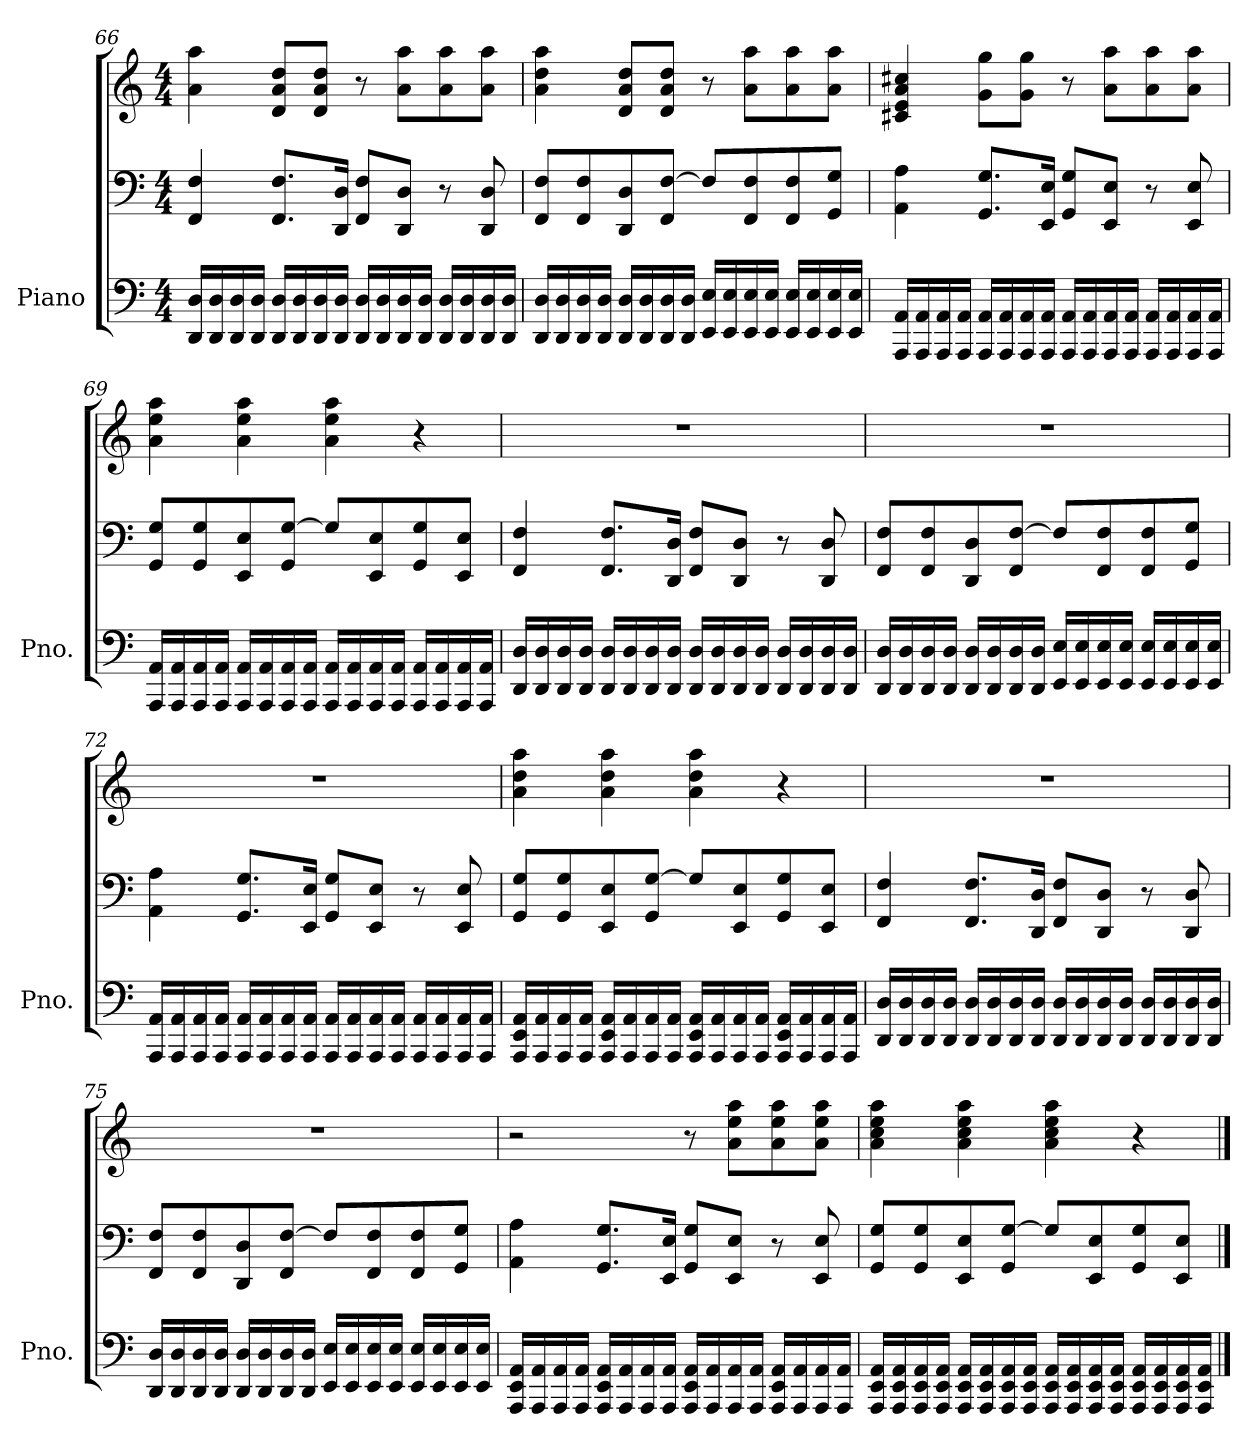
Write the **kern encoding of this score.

**kern	**kern	**kern
*part1	*part1	*part1
*staff3	*staff2	*staff1
*I"Piano	*	*
*I'Pno.	*	*
*clefF4	*clefF4	*clefG2
*k[]	*k[]	*k[]
*M4/4	*M4/4	*M4/4
=66	=66	=66
16DD/ 16D/LL	4FF/ 4F/	4a\ 4aa\
16DD/ 16D/	.	.
16DD/ 16D/	.	.
16DD/ 16D/JJ	.	.
16DD/ 16D/LL	8.FF/ 8.F/L	8d/ 8a/ 8dd/L
16DD/ 16D/	.	.
16DD/ 16D/	.	8d/ 8a/ 8dd/J
16DD/ 16D/JJ	16DD/ 16D/Jk	.
16DD/ 16D/LL	8FF/ 8F/L	8r
16DD/ 16D/	.	.
16DD/ 16D/	8DD/ 8D/J	8a\ 8aa\L
16DD/ 16D/JJ	.	.
16DD/ 16D/LL	8r	8a\ 8aa\
16DD/ 16D/	.	.
16DD/ 16D/	8DD/ 8D/	8a\ 8aa\J
16DD/ 16D/JJ	.	.
!!LO:LB:g=z
=67	=67	=67
16DD/ 16D/LL	8FF/ 8F/L	4a\ 4dd\ 4aa\
16DD/ 16D/	.	.
16DD/ 16D/	8FF/ 8F/	.
16DD/ 16D/JJ	.	.
16DD/ 16D/LL	8DD/ 8D/	8d/ 8a/ 8dd/L
16DD/ 16D/	.	.
16DD/ 16D/	8FF/ [8F/J	8d/ 8a/ 8dd/J
16DD/ 16D/JJ	.	.
16EE/ 16E/LL	8F/L]	8r
16EE/ 16E/	.	.
16EE/ 16E/	8FF/ 8F/	8a\ 8aa\L
16EE/ 16E/JJ	.	.
16EE/ 16E/LL	8FF/ 8F/	8a\ 8aa\
16EE/ 16E/	.	.
16EE/ 16E/	8GG/ 8G/J	8a\ 8aa\J
16EE/ 16E/JJ	.	.
=68	=68	=68
16AAA/ 16AA/LL	4AA\ 4A\	4c#X/ 4e/ 4a/ 4cc#X/
16AAA/ 16AA/	.	.
16AAA/ 16AA/	.	.
16AAA/ 16AA/JJ	.	.
16AAA/ 16AA/LL	8.GG/ 8.G/L	8g\ 8gg\L
16AAA/ 16AA/	.	.
16AAA/ 16AA/	.	8g\ 8gg\J
16AAA/ 16AA/JJ	16EE/ 16E/Jk	.
16AAA/ 16AA/LL	8GG/ 8G/L	8r
16AAA/ 16AA/	.	.
16AAA/ 16AA/	8EE/ 8E/J	8a\ 8aa\L
16AAA/ 16AA/JJ	.	.
16AAA/ 16AA/LL	8r	8a\ 8aa\
16AAA/ 16AA/	.	.
16AAA/ 16AA/	8EE/ 8E/	8a\ 8aa\J
16AAA/ 16AA/JJ	.	.
!!LO:LB:g=z
=69	=69	=69
16AAA/ 16AA/LL	8GG/ 8G/L	4a\ 4ee\ 4aa\
16AAA/ 16AA/	.	.
16AAA/ 16AA/	8GG/ 8G/	.
16AAA/ 16AA/JJ	.	.
16AAA/ 16AA/LL	8EE/ 8E/	4a\ 4ee\ 4aa\
16AAA/ 16AA/	.	.
16AAA/ 16AA/	8GG/ [8G/J	.
16AAA/ 16AA/JJ	.	.
16AAA/ 16AA/LL	8G/L]	4a\ 4ee\ 4aa\
16AAA/ 16AA/	.	.
16AAA/ 16AA/	8EE/ 8E/	.
16AAA/ 16AA/JJ	.	.
16AAA/ 16AA/LL	8GG/ 8G/	4r
16AAA/ 16AA/	.	.
16AAA/ 16AA/	8EE/ 8E/J	.
16AAA/ 16AA/JJ	.	.
=70	=70	=70
16DD/ 16D/LL	4FF/ 4F/	1r
16DD/ 16D/	.	.
16DD/ 16D/	.	.
16DD/ 16D/JJ	.	.
16DD/ 16D/LL	8.FF/ 8.F/L	.
16DD/ 16D/	.	.
16DD/ 16D/	.	.
16DD/ 16D/JJ	16DD/ 16D/Jk	.
16DD/ 16D/LL	8FF/ 8F/L	.
16DD/ 16D/	.	.
16DD/ 16D/	8DD/ 8D/J	.
16DD/ 16D/JJ	.	.
16DD/ 16D/LL	8r	.
16DD/ 16D/	.	.
16DD/ 16D/	8DD/ 8D/	.
16DD/ 16D/JJ	.	.
!!LO:LB:g=z
=71	=71	=71
16DD/ 16D/LL	8FF/ 8F/L	1r
16DD/ 16D/	.	.
16DD/ 16D/	8FF/ 8F/	.
16DD/ 16D/JJ	.	.
16DD/ 16D/LL	8DD/ 8D/	.
16DD/ 16D/	.	.
16DD/ 16D/	8FF/ [8F/J	.
16DD/ 16D/JJ	.	.
16EE/ 16E/LL	8F/L]	.
16EE/ 16E/	.	.
16EE/ 16E/	8FF/ 8F/	.
16EE/ 16E/JJ	.	.
16EE/ 16E/LL	8FF/ 8F/	.
16EE/ 16E/	.	.
16EE/ 16E/	8GG/ 8G/J	.
16EE/ 16E/JJ	.	.
=72	=72	=72
16AAA/ 16AA/LL	4AA\ 4A\	1r
16AAA/ 16AA/	.	.
16AAA/ 16AA/	.	.
16AAA/ 16AA/JJ	.	.
16AAA/ 16AA/LL	8.GG/ 8.G/L	.
16AAA/ 16AA/	.	.
16AAA/ 16AA/	.	.
16AAA/ 16AA/JJ	16EE/ 16E/Jk	.
16AAA/ 16AA/LL	8GG/ 8G/L	.
16AAA/ 16AA/	.	.
16AAA/ 16AA/	8EE/ 8E/J	.
16AAA/ 16AA/JJ	.	.
16AAA/ 16AA/LL	8r	.
16AAA/ 16AA/	.	.
16AAA/ 16AA/	8EE/ 8E/	.
16AAA/ 16AA/JJ	.	.
!!LO:PB:g=z
=73	=73	=73
16AAA/ 16EE/ 16AA/LL	8GG/ 8G/L	4a\ 4dd\ 4aa\
16AAA/ 16AA/	.	.
16AAA/ 16AA/	8GG/ 8G/	.
16AAA/ 16AA/JJ	.	.
16AAA/ 16EE/ 16AA/LL	8EE/ 8E/	4a\ 4dd\ 4aa\
16AAA/ 16AA/	.	.
16AAA/ 16AA/	8GG/ [8G/J	.
16AAA/ 16AA/JJ	.	.
16AAA/ 16EE/ 16AA/LL	8G/L]	4a\ 4dd\ 4aa\
16AAA/ 16AA/	.	.
16AAA/ 16AA/	8EE/ 8E/	.
16AAA/ 16AA/JJ	.	.
16AAA/ 16EE/ 16AA/LL	8GG/ 8G/	4r
16AAA/ 16AA/	.	.
16AAA/ 16AA/	8EE/ 8E/J	.
16AAA/ 16AA/JJ	.	.
=74	=74	=74
16DD/ 16D/LL	4FF/ 4F/	1r
16DD/ 16D/	.	.
16DD/ 16D/	.	.
16DD/ 16D/JJ	.	.
16DD/ 16D/LL	8.FF/ 8.F/L	.
16DD/ 16D/	.	.
16DD/ 16D/	.	.
16DD/ 16D/JJ	16DD/ 16D/Jk	.
16DD/ 16D/LL	8FF/ 8F/L	.
16DD/ 16D/	.	.
16DD/ 16D/	8DD/ 8D/J	.
16DD/ 16D/JJ	.	.
16DD/ 16D/LL	8r	.
16DD/ 16D/	.	.
16DD/ 16D/	8DD/ 8D/	.
16DD/ 16D/JJ	.	.
!!LO:LB:g=z
=75	=75	=75
16DD/ 16D/LL	8FF/ 8F/L	1r
16DD/ 16D/	.	.
16DD/ 16D/	8FF/ 8F/	.
16DD/ 16D/JJ	.	.
16DD/ 16D/LL	8DD/ 8D/	.
16DD/ 16D/	.	.
16DD/ 16D/	8FF/ [8F/J	.
16DD/ 16D/JJ	.	.
16EE/ 16E/LL	8F/L]	.
16EE/ 16E/	.	.
16EE/ 16E/	8FF/ 8F/	.
16EE/ 16E/JJ	.	.
16EE/ 16E/LL	8FF/ 8F/	.
16EE/ 16E/	.	.
16EE/ 16E/	8GG/ 8G/J	.
16EE/ 16E/JJ	.	.
=76	=76	=76
16AAA/ 16EE/ 16AA/LL	4AA\ 4A\	2r
16AAA/ 16AA/	.	.
16AAA/ 16AA/	.	.
16AAA/ 16AA/JJ	.	.
16AAA/ 16EE/ 16AA/LL	8.GG/ 8.G/L	.
16AAA/ 16AA/	.	.
16AAA/ 16AA/	.	.
16AAA/ 16AA/JJ	16EE/ 16E/Jk	.
16AAA/ 16EE/ 16AA/LL	8GG/ 8G/L	8r
16AAA/ 16AA/	.	.
16AAA/ 16AA/	8EE/ 8E/J	8a\ 8ee\ 8aa\L
16AAA/ 16AA/JJ	.	.
16AAA/ 16EE/ 16AA/LL	8r	8a\ 8ee\ 8aa\
16AAA/ 16AA/	.	.
16AAA/ 16AA/	8EE/ 8E/	8a\ 8ee\ 8aa\J
16AAA/ 16AA/JJ	.	.
!!LO:LB:g=z
=77	=77	=77
16AAA/ 16EE/ 16AA/LL	8GG/ 8G/L	4a\ 4cc\ 4ee\ 4aa\
16AAA/ 16EE/ 16AA/	.	.
16AAA/ 16EE/ 16AA/	8GG/ 8G/	.
16AAA/ 16EE/ 16AA/JJ	.	.
16AAA/ 16EE/ 16AA/LL	8EE/ 8E/	4a\ 4cc\ 4ee\ 4aa\
16AAA/ 16EE/ 16AA/	.	.
16AAA/ 16EE/ 16AA/	8GG/ [8G/J	.
16AAA/ 16EE/ 16AA/JJ	.	.
16AAA/ 16EE/ 16AA/LL	8G/L]	4a\ 4cc\ 4ee\ 4aa\
16AAA/ 16EE/ 16AA/	.	.
16AAA/ 16EE/ 16AA/	8EE/ 8E/	.
16AAA/ 16EE/ 16AA/JJ	.	.
16AAA/ 16EE/ 16AA/LL	8GG/ 8G/	4r
16AAA/ 16EE/ 16AA/	.	.
16AAA/ 16EE/ 16AA/	8EE/ 8E/J	.
16AAA/ 16EE/ 16AA/JJ	.	.
==	==	==
*-	*-	*-
